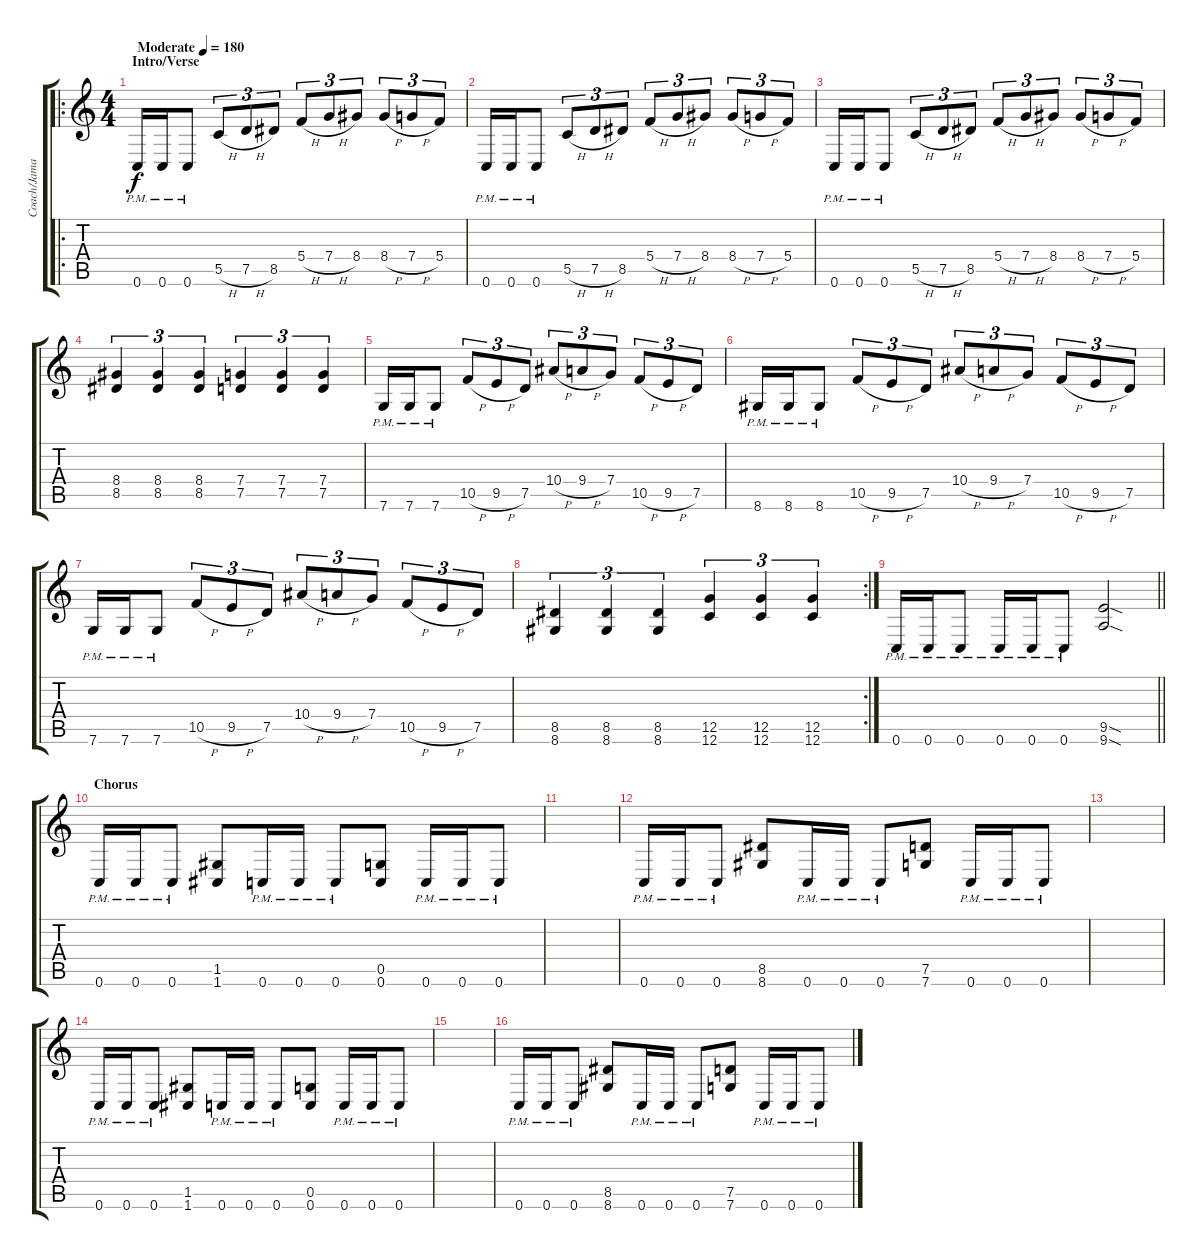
\track ("Coach/Jamal" "Coach/Jama") {instrument distortionguitar}
\staff {score tabs}
\tuning (D4 A3 F3 C3 G2 C2) {hide}
\ro
\ts (4 4)
\section ("" "Intro/Verse")
\tempo (180 "Moderate")
\clef g2
\ks c
0.6{pm}.16{dy f instrument distortionguitar} 0.6{pm}.16 0.6{pm}.8 5.5{h}.8{tu (3 2)} 7.5{h}.8{tu (3 2)} 8.5.8{tu (3 2)} 5.4{h}.8{tu (3 2)} 7.4{h}.8{tu (3 2)} 8.4.8{tu (3 2)} 8.4{h}.8{tu (3 2)} 7.4{h}.8{tu (3 2)} 5.4.8{tu (3 2)} |
0.6{pm}.16 0.6{pm}.16 0.6{pm}.8 5.5{h}.8{tu (3 2)} 7.5{h}.8{tu (3 2)} 8.5.8{tu (3 2)} 5.4{h}.8{tu (3 2)} 7.4{h}.8{tu (3 2)} 8.4.8{tu (3 2)} 8.4{h}.8{tu (3 2)} 7.4{h}.8{tu (3 2)} 5.4.8{tu (3 2)} |
0.6{pm}.16 0.6{pm}.16 0.6{pm}.8 5.5{h}.8{tu (3 2)} 7.5{h}.8{tu (3 2)} 8.5.8{tu (3 2)} 5.4{h}.8{tu (3 2)} 7.4{h}.8{tu (3 2)} 8.4.8{tu (3 2)} 8.4{h}.8{tu (3 2)} 7.4{h}.8{tu (3 2)} 5.4.8{tu (3 2)} |
(8.4 8.5).4{tu (3 2)} (8.4 8.5).4{tu (3 2)} (8.4 8.5).4{tu (3 2)} (7.4 7.5).4{tu (3 2)} (7.4 7.5).4{tu (3 2)} (7.4 7.5).4{tu (3 2)} |
7.6{pm}.16 7.6{pm}.16 7.6{pm}.8 10.5{h}.8{tu (3 2)} 9.5{h}.8{tu (3 2)} 7.5.8{tu (3 2)} 10.4{h}.8{tu (3 2)} 9.4{h}.8{tu (3 2)} 7.4.8{tu (3 2)} 10.5{h}.8{tu (3 2)} 9.5{h}.8{tu (3 2)} 7.5.8{tu (3 2)} |
8.6{pm}.16 8.6{pm}.16 8.6{pm}.8 10.5{h}.8{tu (3 2)} 9.5{h}.8{tu (3 2)} 7.5.8{tu (3 2)} 10.4{h}.8{tu (3 2)} 9.4{h}.8{tu (3 2)} 7.4.8{tu (3 2)} 10.5{h}.8{tu (3 2)} 9.5{h}.8{tu (3 2)} 7.5.8{tu (3 2)} |
7.6{pm}.16 7.6{pm}.16 7.6{pm}.8 10.5{h}.8{tu (3 2)} 9.5{h}.8{tu (3 2)} 7.5.8{tu (3 2)} 10.4{h}.8{tu (3 2)} 9.4{h}.8{tu (3 2)} 7.4.8{tu (3 2)} 10.5{h}.8{tu (3 2)} 9.5{h}.8{tu (3 2)} 7.5.8{tu (3 2)} |
\rc 2
(8.5 8.6).4{tu (3 2)} (8.5 8.6).4{tu (3 2)} (8.5 8.6).4{tu (3 2)} (12.5 12.6).4{tu (3 2)} (12.5 12.6).4{tu (3 2)} (12.5 12.6).4{tu (3 2)} |
\barLineRight lightlight
0.6{pm}.16 0.6{pm}.16 0.6{pm}.8 0.6{pm}.16 0.6{pm}.16 0.6{pm}.8 (9.5{sod} 9.6{sod}).2 |
\section ("" "Chorus")
0.6{pm}.16 0.6{pm}.16 0.6{pm}.8 (1.5 1.6).8 0.6{pm}.16 0.6{pm}.16 0.6{pm}.8 (0.5 0.6).8 0.6{pm}.16 0.6{pm}.16 0.6{pm}.8 |
|
0.6{pm}.16 0.6{pm}.16 0.6{pm}.8 (8.5 8.6).8 0.6{pm}.16 0.6{pm}.16 0.6{pm}.8 (7.5 7.6).8 0.6{pm}.16 0.6{pm}.16 0.6{pm}.8 |
|
0.6{pm}.16 0.6{pm}.16 0.6{pm}.8 (1.5 1.6).8 0.6{pm}.16 0.6{pm}.16 0.6{pm}.8 (0.5 0.6).8 0.6{pm}.16 0.6{pm}.16 0.6{pm}.8 |
|
0.6{pm}.16 0.6{pm}.16 0.6{pm}.8 (8.5 8.6).8 0.6{pm}.16 0.6{pm}.16 0.6{pm}.8 (7.5 7.6).8 0.6{pm}.16 0.6{pm}.16 0.6{pm}.8
